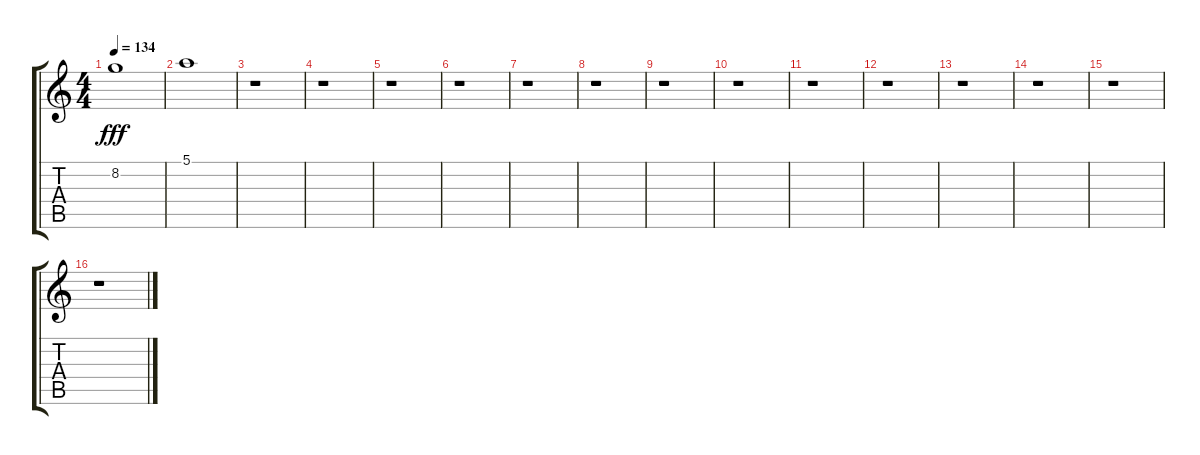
\track "" {instrument overdrivenguitar}
\staff {score tabs}
\tuning (E4 B3 G3 D3 A2 E2) {hide}
\ts (4 4)
\tempo 134
\clef g2
\ks c
8.2.1{dy fff} |
5.1.1 |
r.1 |
r.1 |
r.1 |
r.1 |
r.1 |
r.1 |
r.1 |
r.1 |
r.1 |
r.1 |
r.1 |
r.1 |
r.1 |
r.1
